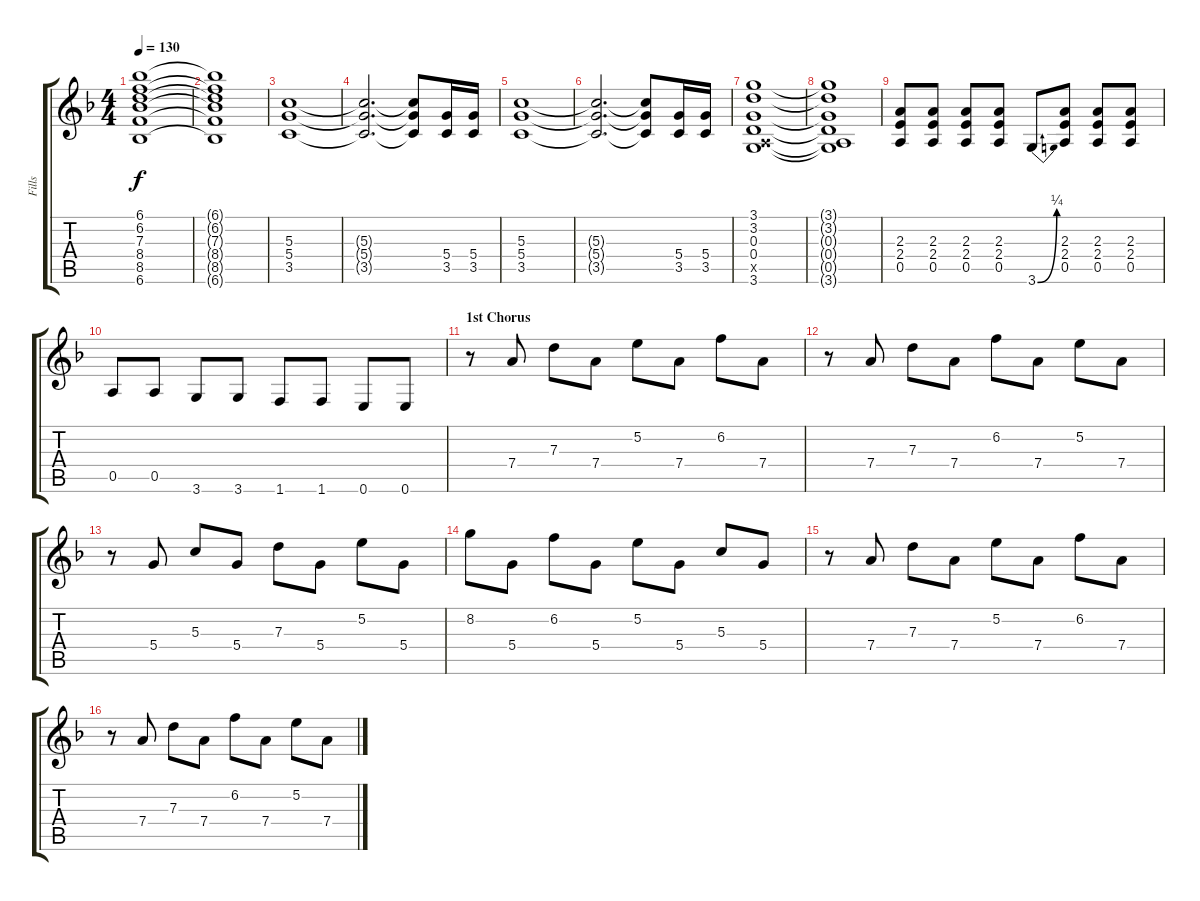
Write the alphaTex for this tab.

\track ("Fills" "Fills") {instrument distortionguitar}
\staff {score tabs}
\tuning (E4 B3 G3 D3 A2 E2) {hide}
\ts (4 4)
\tempo 130
\clef g2
\ks dminor
(6.1{t} 6.2{t} 7.3{t} 8.4{t} 8.5{t} 6.6{t}).1{dy f} |
(6.1{t} 6.2{t} 7.3{t} 8.4{t} 8.5{t} 6.6{t}).1 |
(5.3 5.4 3.5).1 |
(5.3{t} 5.4{t} 3.5{t}).2{d} (5.3{t} 5.4{t} 3.5{t}).8 (5.4 3.5).16 (5.4 3.5).16 |
(5.3 5.4 3.5).1 |
(5.3{t} 5.4{t} 3.5{t}).2{d} (5.3{t} 5.4{t} 3.5{t}).8 (5.4 3.5).16 (5.4 3.5).16 |
(3.1 3.2 0.3 0.4 0.5{x} 3.6).1 |
(3.1{t} 3.2{t} 0.3{t} 0.4{t} 0.5{t} 3.6{t}).1 |
(2.3 2.4 0.5).8 (2.3 2.4 0.5).8 (2.3 2.4 0.5).8 (2.3 2.4 0.5).8 3.6{be (bend 0 0 60 1)}.8 (2.3 2.4 0.5).8 (2.3 2.4 0.5).8 (2.3 2.4 0.5).8 |
0.5.8 0.5.8 3.6.8 3.6.8 1.6.8 1.6.8 0.6.8 0.6.8 |
\section ("" "1st Chorus")
r.8 7.4.8 7.3.8 7.4.8 5.2.8 7.4.8 6.2.8 7.4.8 |
r.8 7.4.8 7.3.8 7.4.8 6.2.8 7.4.8 5.2.8 7.4.8 |
r.8 5.4.8 5.3.8 5.4.8 7.3.8 5.4.8 5.2.8 5.4.8 |
8.2.8 5.4.8 6.2.8 5.4.8 5.2.8 5.4.8 5.3.8 5.4.8 |
r.8 7.4.8 7.3.8 7.4.8 5.2.8 7.4.8 6.2.8 7.4.8 |
r.8 7.4.8 7.3.8 7.4.8 6.2.8 7.4.8 5.2.8 7.4.8
